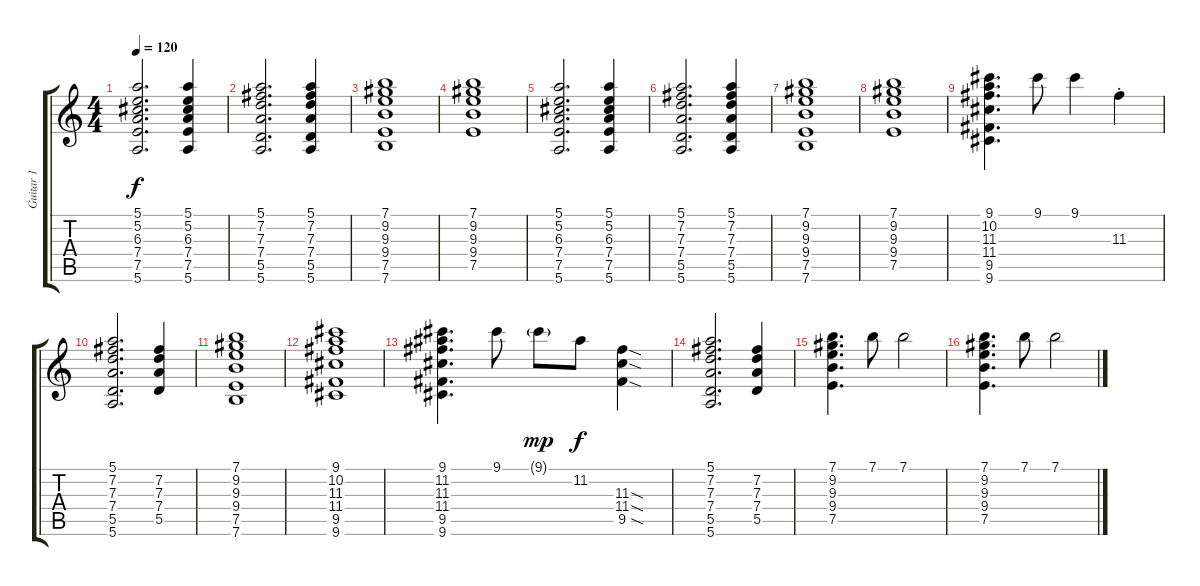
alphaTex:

\track ("Guitar 1" "Guitar 1") {instrument electricguitarjazz}
\staff {score tabs}
\tuning (E4 B3 G3 D3 A2 E2) {hide}
\ts (4 4)
\tempo 120
\clef g2
\ks c
(5.1 5.2 6.3 7.4 7.5 5.6).2{d dy f} (5.1 5.2 6.3 7.4 7.5 5.6).4 |
(5.1 7.2 7.3 7.4 5.5 5.6).2{d} (5.1 7.2 7.3 7.4 5.5 5.6).4 |
(7.1 9.2 9.3 9.4 7.5 7.6).1 |
(7.1 9.2 9.3 9.4 7.5).1 |
(5.1 5.2 6.3 7.4 7.5 5.6).2{d} (5.1 5.2 6.3 7.4 7.5 5.6).4 |
(5.1 7.2 7.3 7.4 5.5 5.6).2{d} (5.1 7.2 7.3 7.4 5.5 5.6).4 |
(7.1 9.2 9.3 9.4 7.5 7.6).1 |
(7.1 9.2 9.3 9.4 7.5).1 |
(9.1 10.2 11.3 11.4 9.5 9.6).4{d} 9.1.8 9.1.4 11.3{st}.4 |
(5.1 7.2 7.3 7.4 5.5 5.6).2{d} (7.2 7.3 7.4 5.5).4 |
(7.1 9.2 9.3 9.4 7.5 7.6).1 |
(9.1 10.2 11.3 11.4 9.5 9.6).1 |
(9.1 11.2 11.3 11.4 9.5 9.6).4{d} 9.1.8 9.1{g}.8{dy mp} 11.2.8{dy f} (11.3{sod} 11.4{sod} 9.5{sod}).4 |
(5.1 7.2 7.3 7.4 5.5 5.6).2{d} (7.2 7.3 7.4 5.5).4 |
(7.1 9.2 9.3 9.4 7.5).4{d} 7.1.8 7.1.2 |
(7.1 9.2 9.3 9.4 7.5).4{d} 7.1.8 7.1.2
